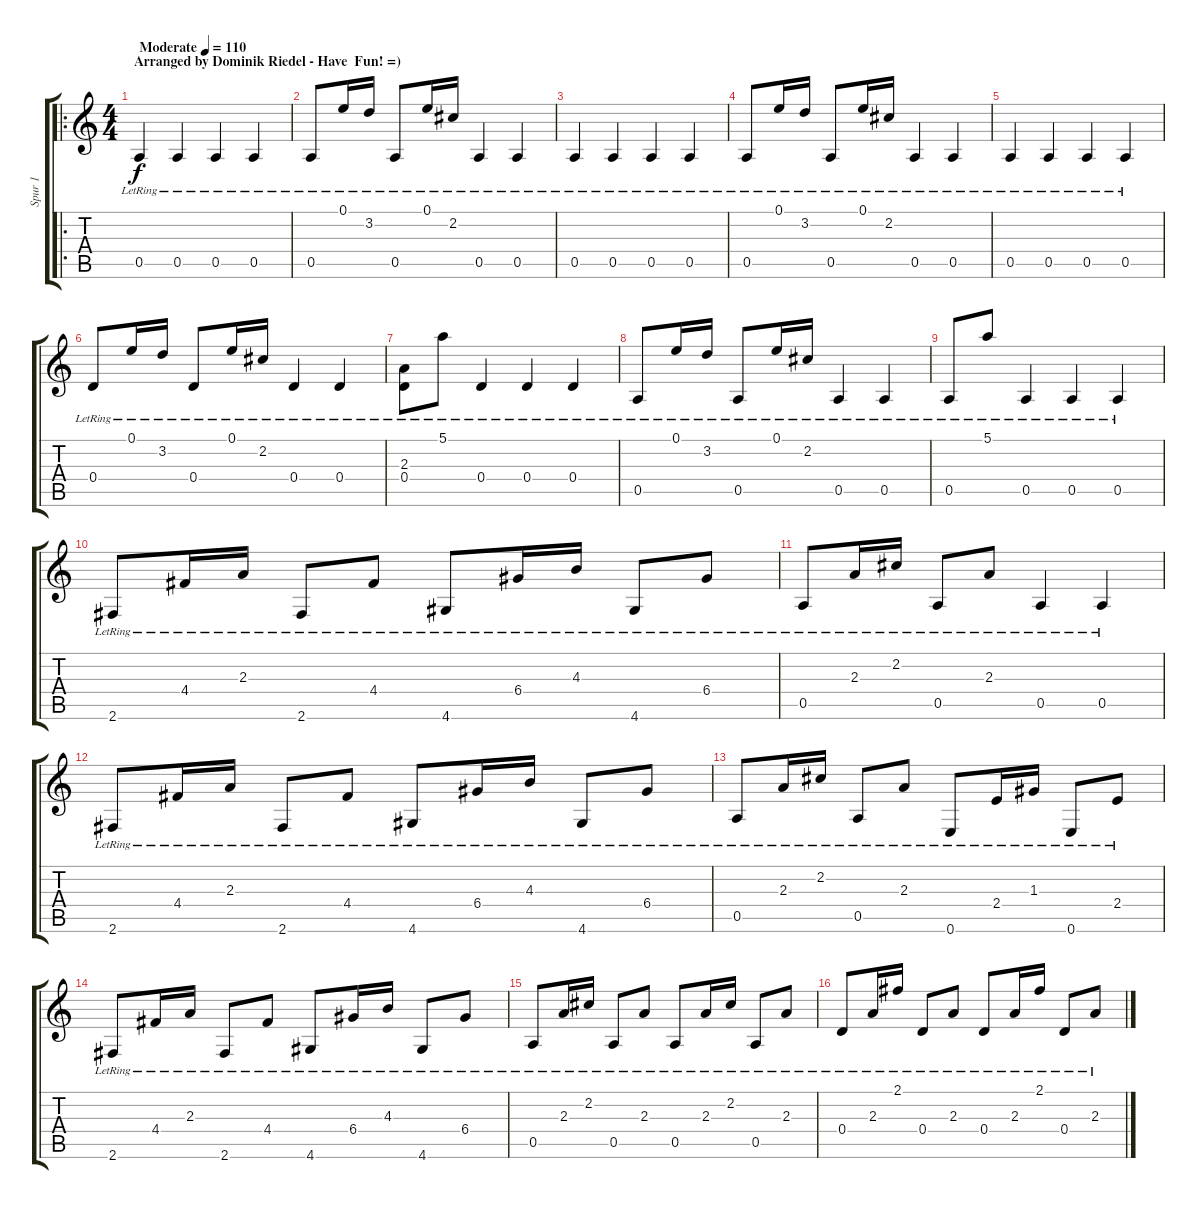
\track ("Spur 1" "Spur 1") {instrument acousticguitarsteel}
\staff {score tabs}
\tuning (E4 B3 G3 D3 A2 E2) {hide}
\ro
\ts (4 4)
\section ("" "Arranged by Dominik Riedel - Have  Fun! =)")
\tempo (110 "Moderate")
\clef g2
\ks c
0.5{lr}.4{dy f instrument acousticguitarsteel} 0.5{lr}.4 0.5{lr}.4 0.5{lr}.4 |
0.5{lr}.8 0.1{lr}.16 3.2{lr}.16 0.5{lr}.8 0.1{lr}.16 2.2{lr}.16 0.5{lr}.4 0.5{lr}.4 |
0.5{lr}.4 0.5{lr}.4 0.5{lr}.4 0.5{lr}.4 |
0.5{lr}.8 0.1{lr}.16 3.2{lr}.16 0.5{lr}.8 0.1{lr}.16 2.2{lr}.16 0.5{lr}.4 0.5{lr}.4 |
0.5{lr}.4 0.5{lr}.4 0.5{lr}.4 0.5{lr}.4 |
0.4{lr}.8 0.1{lr}.16 3.2{lr}.16 0.4{lr}.8 0.1{lr}.16 2.2{lr}.16 0.4{lr}.4 0.4{lr}.4 |
(2.3{lr} 0.4{lr}).8 5.1{lr}.8 0.4{lr}.4 0.4{lr}.4 0.4{lr}.4 |
0.5{lr}.8 0.1{lr}.16 3.2{lr}.16 0.5{lr}.8 0.1{lr}.16 2.2{lr}.16 0.5{lr}.4 0.5{lr}.4 |
0.5{lr}.8 5.1{lr}.8 0.5{lr}.4 0.5{lr}.4 0.5{lr}.4 |
2.6{lr}.8 4.4{lr}.16 2.3{lr}.16 2.6{lr}.8 4.4{lr}.8 4.6{lr}.8 6.4{lr}.16 4.3{lr}.16 4.6{lr}.8 6.4{lr}.8 |
0.5{lr}.8 2.3{lr}.16 2.2{lr}.16 0.5{lr}.8 2.3{lr}.8 0.5{lr}.4 0.5{lr}.4 |
2.6{lr}.8 4.4{lr}.16 2.3{lr}.16 2.6{lr}.8 4.4{lr}.8 4.6{lr}.8 6.4{lr}.16 4.3{lr}.16 4.6{lr}.8 6.4{lr}.8 |
0.5{lr}.8 2.3{lr}.16 2.2{lr}.16 0.5{lr}.8 2.3{lr}.8 0.6{lr}.8 2.4{lr}.16 1.3{lr}.16 0.6{lr}.8 2.4{lr}.8 |
2.6{lr}.8 4.4{lr}.16 2.3{lr}.16 2.6{lr}.8 4.4{lr}.8 4.6{lr}.8 6.4{lr}.16 4.3{lr}.16 4.6{lr}.8 6.4{lr}.8 |
0.5{lr}.8 2.3{lr}.16 2.2{lr}.16 0.5{lr}.8 2.3{lr}.8 0.5{lr}.8 2.3{lr}.16 2.2{lr}.16 0.5{lr}.8 2.3{lr}.8 |
0.4{lr}.8 2.3{lr}.16 2.1{lr}.16 0.4{lr}.8 2.3{lr}.8 0.4{lr}.8 2.3{lr}.16 2.1{lr}.16 0.4{lr}.8 2.3{lr}.8
